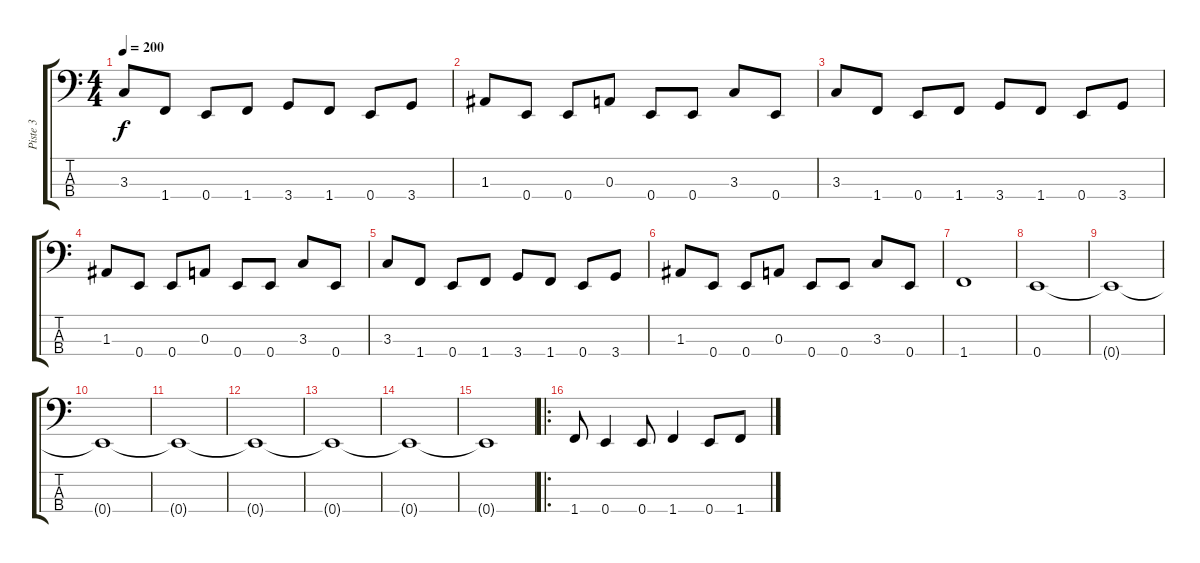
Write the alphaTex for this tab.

\track ("Piste 3" "Piste 3") {instrument electricbasspick}
\staff {score tabs}
\tuning (G2 D2 A1 E1) {hide}
\ts (4 4)
\tempo 200
\clef f4
\ks c
3.3.8{dy f} 1.4.8 0.4.8 1.4.8 3.4.8 1.4.8 0.4.8 3.4.8 |
1.3.8 0.4.8 0.4.8 0.3.8 0.4.8 0.4.8 3.3.8 0.4.8 |
3.3.8 1.4.8 0.4.8 1.4.8 3.4.8 1.4.8 0.4.8 3.4.8 |
1.3.8 0.4.8 0.4.8 0.3.8 0.4.8 0.4.8 3.3.8 0.4.8 |
3.3.8 1.4.8 0.4.8 1.4.8 3.4.8 1.4.8 0.4.8 3.4.8 |
1.3.8 0.4.8 0.4.8 0.3.8 0.4.8 0.4.8 3.3.8 0.4.8 |
1.4.1 |
0.4.1 |
0.4{t}.1 |
0.4{t}.1 |
0.4{t}.1 |
0.4{t}.1 |
0.4{t}.1 |
0.4{t}.1 |
0.4{t}.1 |
\ro
1.4.8 0.4.4 0.4.8 1.4.4 0.4.8 1.4.8
